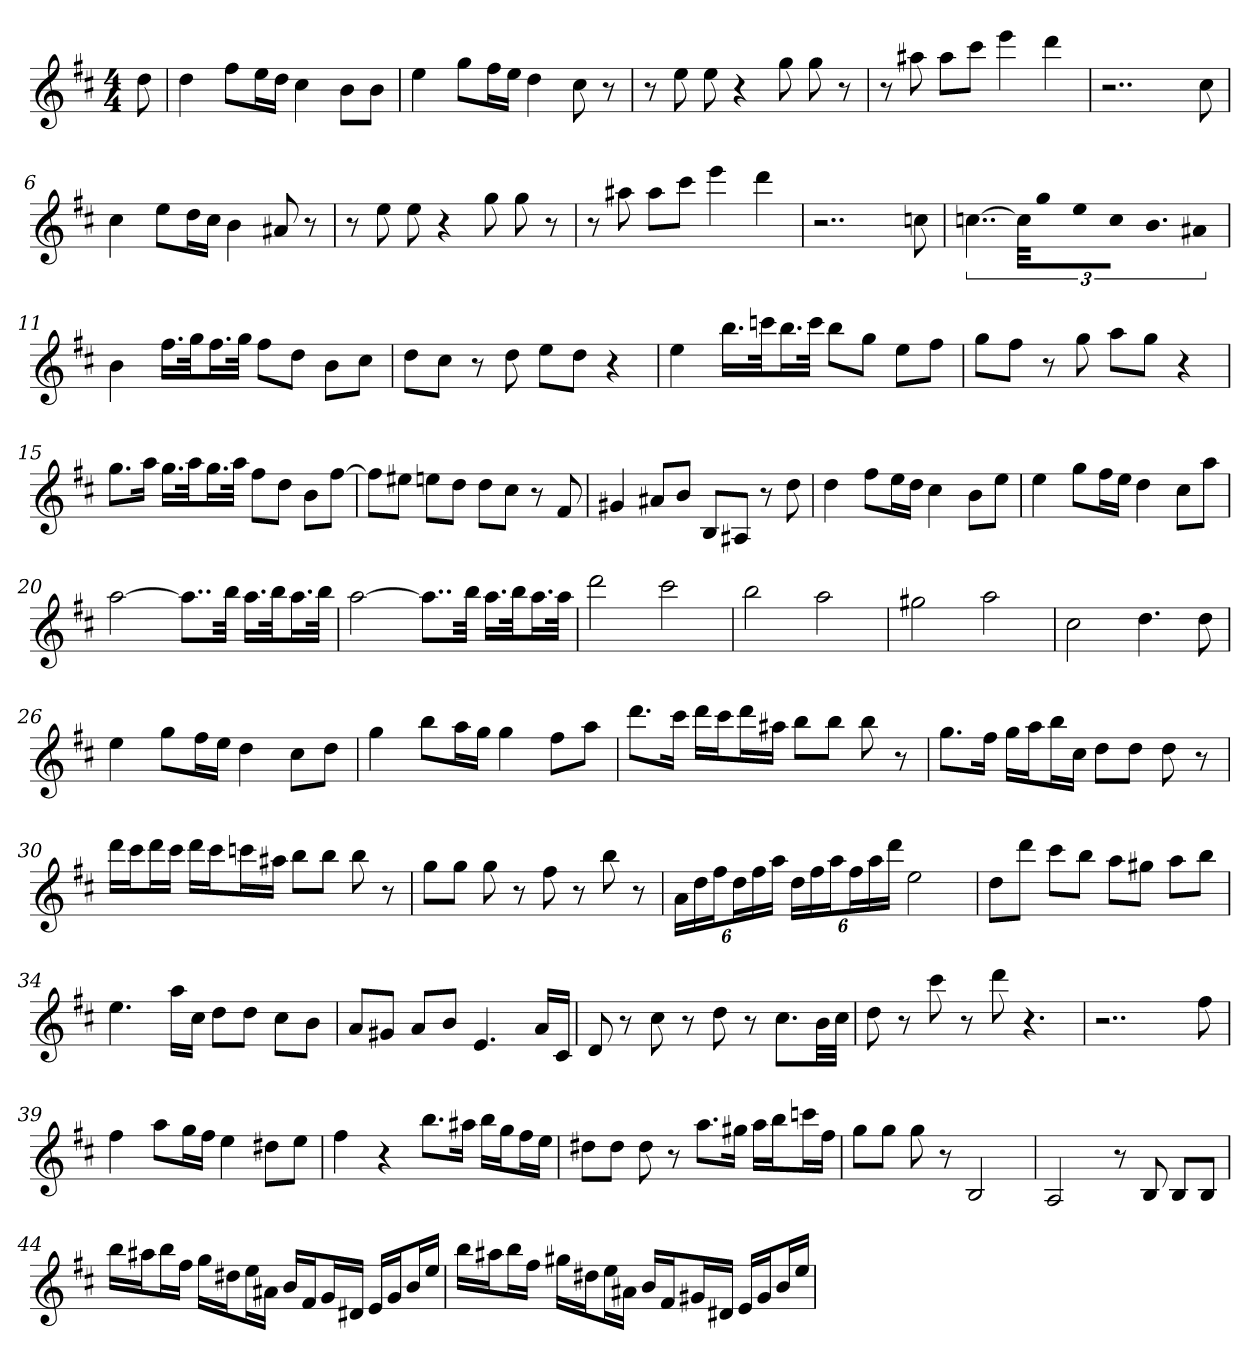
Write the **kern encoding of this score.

**kern
*part1
*staff1
*k[f#c#]
*b:
*M4/4
=
8dd
=1
4dd
8ff#L
16eeL
16ddJJ
4cc#
8bL
8bJ
=2
4ee
8ggL
16ff#L
16eeJJ
4dd
8cc#
8r
=3
8r
8ee
8ee
4r
8gg
8gg
8r
=4
8r
8aa#X
8aa#L
8ccc#J
4eee
4ddd
=5
2..r
8cc#
=6
4cc#
8eeL
16ddL
16cc#JJ
4b
8a#X
8r
=7
8r
8ee
8ee
4r
8gg
8gg
8r
=8
8r
8aa#X
8aa#L
8ccc#J
4eee
4ddd
=9
2..r
8ccn
=10
[6..ccn
48ccKLL]
16ggJ
16eeL
16ccJJ
4.b
8a#X
=11
4b
16.ff#LL
32ggJk
16.ff#L
32ggJJk
8ff#L
8ddJ
8bL
8cc#J
=12
8ddL
8cc#J
8r
8dd
8eeL
8ddJ
4r
=13
4ee
16.bbLL
32cccnJk
16.bbL
32cccJJk
8bbL
8ggJ
8eeL
8ff#J
=14
8ggL
8ff#J
8r
8gg
8aaL
8ggJ
4r
=15
8.ggL
16aaJk
16.ggLL
32aaJk
16.ggL
32aaJJk
8ff#L
8ddJ
8bL
[8ff#J
=16
8ff#L]
8ee#XJ
8eenL
8ddJ
8ddL
8cc#J
8r
8f#
=17
4g#X
8a#XL
8bJ
8BL
8A#XJ
8r
8dd
=18
4dd
8ff#L
16eeL
16ddJJ
4cc#
8bL
8eeJ
=19
4ee
8ggL
16ff#L
16eeJJ
4dd
8cc#L
8aaJ
=20
[2aa
8..aaL]
32bbJkk
16.aaLL
32bbJk
16.aaL
32bbJJk
=21
[2aa
8..aaL]
32bbJkk
16.aaLL
32bbJk
16.aaL
32aaJJk
=22
2ddd
2ccc#
=23
2bb
2aa
=24
2gg#X
2aa
=25
2cc#
4.dd
8dd
=26
4ee
8ggL
16ff#L
16eeJJ
4dd
8cc#L
8ddJ
=27
4gg
8bbL
16aaL
16ggJJ
4gg
8ff#L
8aaJ
=28
8.dddL
16ccc#Jk
16dddLL
16ccc#J
16dddL
16aa#XJJ
8bbL
8bbJ
8bb
8r
=29
8.ggL
16ff#Jk
16ggLL
16aaJ
16bbL
16cc#JJ
8ddL
8ddJ
8dd
8r
=30
16dddLL
16ccc#J
16dddL
16ccc#JJ
16dddLL
16ccc#J
16cccnL
16aa#XJJ
8bbL
8bbJ
8bb
8r
=31
8ggL
8ggJ
8gg
8r
8ff#
8r
8bb
8r
=32
24aLL
24dd
24ff#J
24ddL
24ff#
24aaJJ
24ddLL
24ff#
24aaJ
24ff#L
24aa
24dddJJ
2ee
=33
8ddL
8dddJ
8ccc#L
8bbJ
8aaL
8gg#XJ
8aaL
8bbJ
=34
4.ee
16aaLL
16cc#JJ
8ddL
8ddJ
8cc#L
8bJ
=35
8aL
8g#XJ
8aL
8bJ
4.e
16aLL
16c#JJ
=36
8d
8r
8cc#
8r
8dd
8r
8.cc#L
32bLL
32cc#JJJ
=37
8dd
8r
8ccc#
8r
8ddd
4.r
=38
2..r
8ff#
=39
4ff#
8aaL
16ggL
16ff#JJ
4ee
8dd#XL
8eeJ
=40
4ff#
4r
8.bbL
16aa#XJk
16bbLL
16ggJ
16ff#L
16eeJJ
=41
8dd#XL
8dd#J
8dd#
8r
8.aaL
16gg#XJk
16aaLL
16bbJ
16cccnL
16ff#JJ
=42
8ggL
8ggJ
8gg
8r
2B
=43
2A
8r
8B
8BL
8BJ
=44
16bbLL
16aa#XJ
16bbL
16ff#JJ
16ggLL
16dd#XJ
16eeL
16a#XJJ
16bLL
16f#J
16gL
16d#XJJ
16eLL
16gJ
16bL
16eeJJ
=45
16bbLL
16aa#XJ
16bbL
16ff#JJ
16gg#XLL
16dd#XJ
16eeL
16a#XJJ
16bLL
16f#J
16g#XL
16d#XJJ
16eLL
16g#J
16bL
16eeJJ
=
*-
